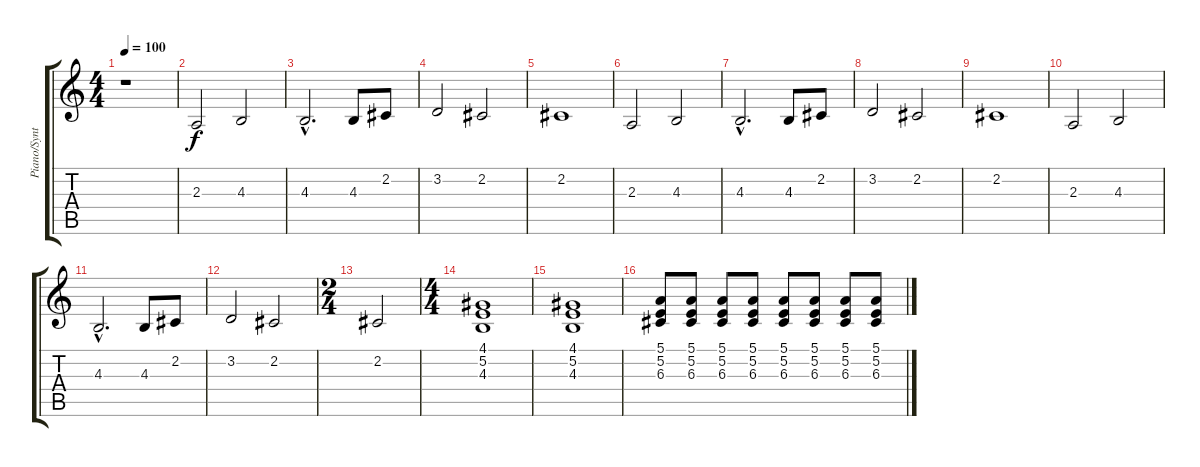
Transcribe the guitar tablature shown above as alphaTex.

\track ("Piano/Synth" "Piano/Synt") {instrument acousticgrandpiano}
\staff {score tabs}
\tuning (E4 B3 G3 D3 A2 E2) {hide}
\ts (4 4)
\tempo 100
\clef g2
\ks c
r.1{dy f instrument acousticgrandpiano} |
2.3.2 4.3.2 |
4.3{hac}.2{d} 4.3.8 2.2.8 |
3.2.2 2.2.2 |
2.2.1 |
2.3.2 4.3.2 |
4.3{hac}.2{d} 4.3.8 2.2.8 |
3.2.2 2.2.2 |
2.2.1 |
2.3.2 4.3.2 |
4.3{hac}.2{d} 4.3.8 2.2.8 |
3.2.2 2.2.2 |
\ts (2 4)
2.2.2 |
\ts (4 4)
(4.1 5.2 4.3).1 |
(4.1 5.2 4.3).1 |
(5.1 5.2 6.3).8 (5.1 5.2 6.3).8 (5.1 5.2 6.3).8 (5.1 5.2 6.3).8 (5.1 5.2 6.3).8 (5.1 5.2 6.3).8 (5.1 5.2 6.3).8 (5.1 5.2 6.3).8
